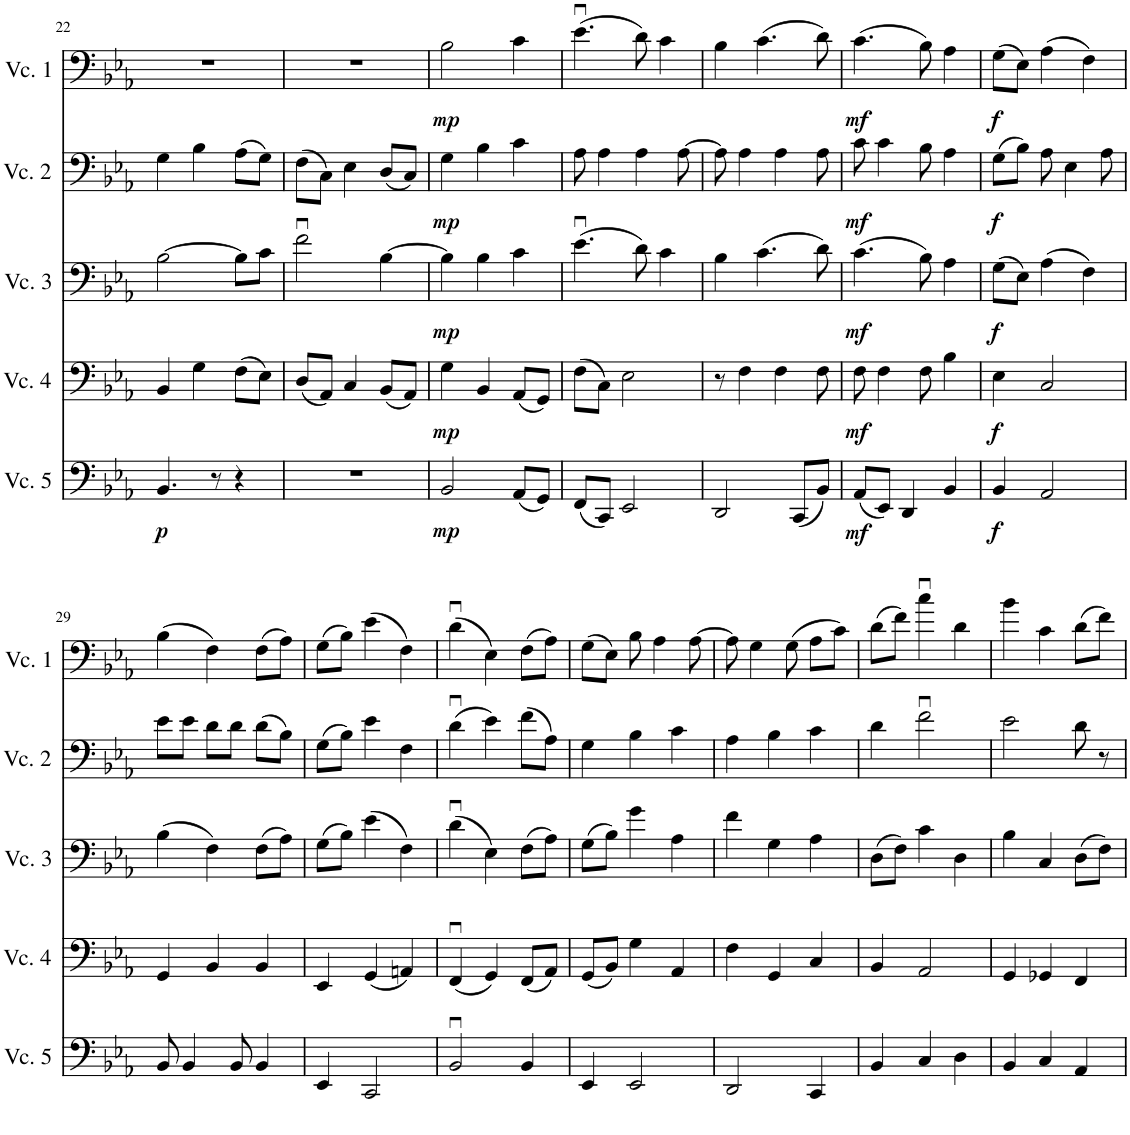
**kern	**dynam	**kern	**dynam	**kern	**dynam	**kern	**dynam	**kern	**dynam
*part5	*part5	*part4	*part4	*part3	*part3	*part2	*part2	*part1	*part1
*staff5	*staff5	*staff4	*staff4	*staff3	*staff3	*staff2	*staff2	*staff1	*staff1
*I"Cello 5	*	*I"Cello 4	*	*I"Cello 3	*	*I"Cello 2	*	*I"Cello 1	*
!!LO:PB:g=z
*clefF4	*	*clefF4	*	*clefF4	*	*clefF4	*	*clefF4	*
*k[b-e-a-]	*	*k[b-e-a-]	*	*k[b-e-a-]	*	*k[b-e-a-]	*	*k[b-e-a-]	*
*M3/4	*	*M3/4	*	*M3/4	*	*M3/4	*	*M3/4	*
=22	=22	=22	=22	=22	=22	=22	=22	=22	=22
!	!LO:DY:b	!	!	!	!	!	!	!	!
4.BB-/	p	4BB-/	.	[2B-\	.	4G\	.	2.r	.
.	.	4G\	.	.	.	4B-\	.	.	.
8r	.	.	.	.	.	.	.	.	.
4r	.	(8F\L	.	8B-\L]	.	(8A-\L	.	.	.
.	.	8E-\J)	.	8c\J	.	8G\J)	.	.	.
=23	=23	=23	=23	=23	=23	=23	=23	=23	=23
2.r	.	(8D/L	.	2fu\	.	(8F\L	.	2.r	.
.	.	8AA-/J)	.	.	.	8C\J)	.	.	.
.	.	4C/	.	.	.	4E-\	.	.	.
.	.	(8BB-/L	.	[4B-\	.	(8D/L	.	.	.
.	.	8AA-/J)	.	.	.	8C/J)	.	.	.
=24	=24	=24	=24	=24	=24	=24	=24	=24	=24
!	!LO:DY:b	!	!LO:DY:b	!	!LO:DY:b	!	!LO:DY:b	!	!LO:DY:b
2BB-/	mp	4G\	mp	4B-\]	mp	4G\	mp	2B-\	mp
.	.	4BB-/	.	4B-\	.	4B-\	.	.	.
(8AA-/L	.	(8AA-/L	.	4c\	.	4c\	.	4c\	.
8GG/J)	.	8GG/J)	.	.	.	.	.	.	.
=25	=25	=25	=25	=25	=25	=25	=25	=25	=25
(8FF/L	.	(8F\L	.	(4.e-u\	.	8A-\	.	(4.e-u\	.
8CC/J)	.	8C\J)	.	.	.	4A-\	.	.	.
2EE-/	.	2E-\	.	.	.	.	.	.	.
.	.	.	.	8d\)	.	4A-\	.	8d\)	.
.	.	.	.	4c\	.	.	.	4c\	.
.	.	.	.	.	.	[8A-\	.	.	.
=26	=26	=26	=26	=26	=26	=26	=26	=26	=26
2DD/	.	8r	.	4B-\	.	8A-\]	.	4B-\	.
.	.	4F\	.	.	.	4A-\	.	.	.
.	.	.	.	(4.c\	.	.	.	(4.c\	.
.	.	4F\	.	.	.	4A-\	.	.	.
(8CC/L	.	.	.	.	.	.	.	.	.
8BB-/J)	.	8F\	.	8d\)	.	8A-\	.	8d\)	.
=27	=27	=27	=27	=27	=27	=27	=27	=27	=27
!	!LO:DY:b	!	!LO:DY:b	!	!LO:DY:b	!	!LO:DY:b	!	!LO:DY:b
(8AA-/L	mf	8F\	mf	(4.c\	mf	8c\	mf	(4.c\	mf
8EE-/J)	.	4F\	.	.	.	4c\	.	.	.
4DD/	.	.	.	.	.	.	.	.	.
.	.	8F\	.	8B-\)	.	8B-\	.	8B-\)	.
4BB-/	.	4B-\	.	4A-\	.	4A-\	.	4A-\	.
=28	=28	=28	=28	=28	=28	=28	=28	=28	=28
!	!LO:DY:b	!	!LO:DY:b	!	!LO:DY:b	!	!LO:DY:b	!	!LO:DY:b
4BB-/	f	4E-\	f	(8G\L	f	(8G\L	f	(8G\L	f
.	.	.	.	8E-\J)	.	8B-\J)	.	8E-\J)	.
2AA-/	.	2C/	.	(4A-\	.	8A-\	.	(4A-\	.
.	.	.	.	.	.	4E-\	.	.	.
.	.	.	.	4F\)	.	.	.	4F\)	.
.	.	.	.	.	.	8A-\	.	.	.
!!LO:LB:g=z
=29	=29	=29	=29	=29	=29	=29	=29	=29	=29
8BB-/	.	4GG/	.	(4B-\	.	8e-\L	.	(4B-\	.
4BB-/	.	.	.	.	.	8e-\J	.	.	.
.	.	4BB-/	.	4F\)	.	8d\L	.	4F\)	.
8BB-/	.	.	.	.	.	8d\J	.	.	.
4BB-/	.	4BB-/	.	(8F\L	.	(8d\L	.	(8F\L	.
.	.	.	.	8A-\J)	.	8B-\J)	.	8A-\J)	.
=30	=30	=30	=30	=30	=30	=30	=30	=30	=30
4EE-/	.	4EE-/	.	(8G\L	.	(8G\L	.	(8G\L	.
.	.	.	.	8B-\J)	.	8B-\J)	.	8B-\J)	.
2CC/	.	(4GG/	.	(4e-\	.	4e-\	.	(4e-\	.
.	.	4AAn/)	.	4F\)	.	4F\	.	4F\)	.
=31	=31	=31	=31	=31	=31	=31	=31	=31	=31
2BB-u/	.	(4FFu/	.	(4du\	.	(4du\	.	(4du\	.
.	.	4GG/)	.	4E-\)	.	4e-\)	.	4E-\)	.
4BB-/	.	(8FF/L	.	(8F\L	.	(8f\L	.	(8F\L	.
.	.	8AA-/J)	.	8A-\J)	.	8A-\J)	.	8A-\J)	.
=32	=32	=32	=32	=32	=32	=32	=32	=32	=32
4EE-/	.	(8GG/L	.	(8G\L	.	4G\	.	(8G\L	.
.	.	8BB-/J)	.	8B-\J)	.	.	.	8E-\J)	.
2EE-/	.	4G\	.	4g\	.	4B-\	.	8B-\	.
.	.	.	.	.	.	.	.	4A-\	.
.	.	4AA-/	.	4A-\	.	4c\	.	.	.
.	.	.	.	.	.	.	.	[8A-\	.
=33	=33	=33	=33	=33	=33	=33	=33	=33	=33
2DD/	.	4F\	.	4f\	.	4A-\	.	8A-\]	.
.	.	.	.	.	.	.	.	4G\	.
.	.	4GG/	.	4G\	.	4B-\	.	.	.
.	.	.	.	.	.	.	.	(8G\	.
4CC/	.	4C/	.	4A-\	.	4c\	.	8A-\L	.
.	.	.	.	.	.	.	.	8c\J)	.
=34	=34	=34	=34	=34	=34	=34	=34	=34	=34
4BB-/	.	4BB-/	.	(8D\L	.	4d\	.	(8d\L	.
.	.	.	.	8F\J)	.	.	.	8f\J)	.
4C/	.	2AA-/	.	4c\	.	2fu\	.	4ccu\	.
4D\	.	.	.	4D\	.	.	.	4d\	.
=35	=35	=35	=35	=35	=35	=35	=35	=35	=35
4BB-/	.	4GG/	.	4B-\	.	2e-\	.	4b-\	.
4C/	.	4GG-X/	.	4C/	.	.	.	4c\	.
4AA-/	.	4FF/	.	(8D\L	.	8d\	.	(8d\L	.
.	.	.	.	8F\J)	.	8r	.	8f\J)	.
=	=	=	=	=	=	=	=	=	=
*-	*-	*-	*-	*-	*-	*-	*-	*-	*-
